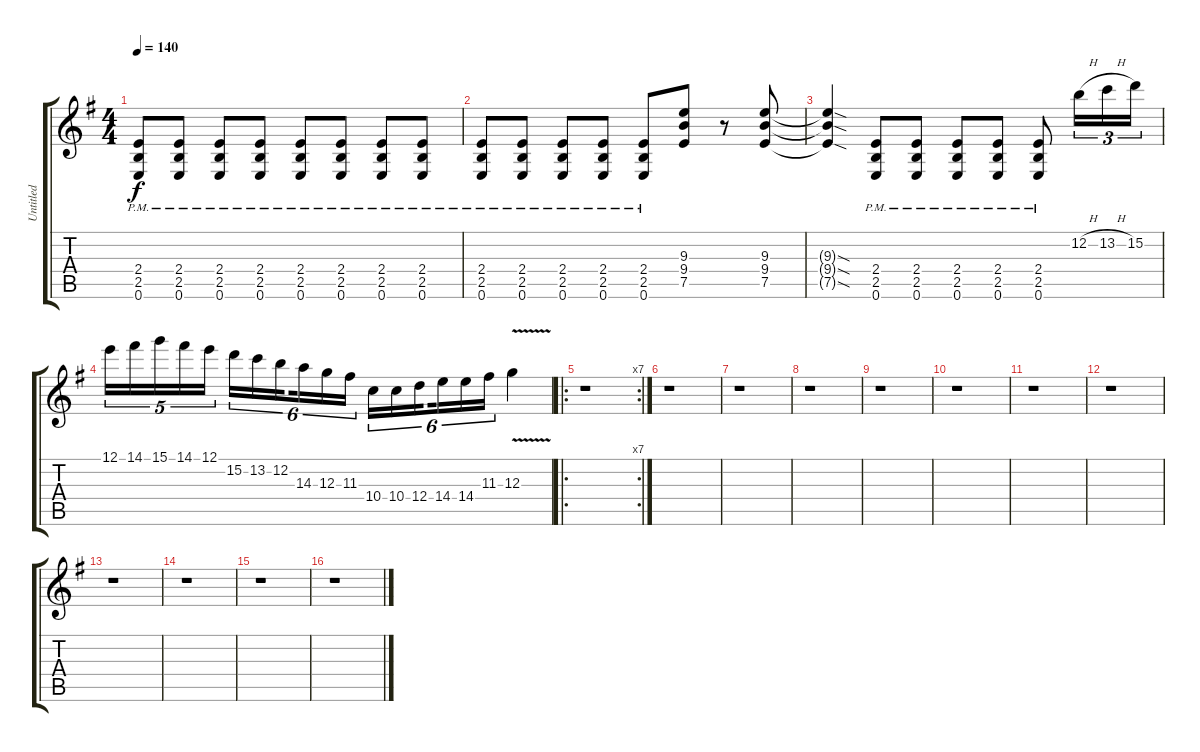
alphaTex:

\track ("Untitled" "Untitled") {instrument distortionguitar}
\staff {score tabs}
\tuning (E4 B3 G3 D3 A2 E2) {hide}
\ts (4 4)
\tempo 140
\clef g2
\ks g
(2.4{pm} 2.5{pm} 0.6{pm}).8{dy f} (2.4{pm} 2.5{pm} 0.6{pm}).8 (2.4{pm} 2.5{pm} 0.6{pm}).8 (2.4{pm} 2.5{pm} 0.6{pm}).8 (2.4{pm} 2.5{pm} 0.6{pm}).8 (2.4{pm} 2.5{pm} 0.6{pm}).8 (2.4{pm} 2.5{pm} 0.6{pm}).8 (2.4{pm} 2.5{pm} 0.6{pm}).8 |
(2.4{pm} 2.5{pm} 0.6{pm}).8 (2.4{pm} 2.5{pm} 0.6{pm}).8 (2.4{pm} 2.5{pm} 0.6{pm}).8 (2.4{pm} 2.5{pm} 0.6{pm}).8 (2.4{pm} 2.5{pm} 0.6{pm}).8 (9.3 9.4 7.5).8 r.8 (9.3 9.4 7.5).8 |
(9.3{sod t} 9.4{sod t} 7.5{sod t}).4 (2.4{pm} 2.5{pm} 0.6{pm}).8 (2.4{pm} 2.5{pm} 0.6{pm}).8 (2.4{pm} 2.5{pm} 0.6{pm}).8 (2.4{pm} 2.5{pm} 0.6{pm}).8 (2.4{pm} 2.5{pm} 0.6{pm}).8 12.2{h}.16{tu (3 2)} 13.2{h}.16{tu (3 2)} 15.2.16{tu (3 2)} |
12.1.16{tu (5 4)} 14.1.16{tu (5 4)} 15.1.16{tu (5 4)} 14.1.16{tu (5 4)} 12.1.16{tu (5 4)} 15.2.16{tu (6 4)} 13.2.16{tu (6 4)} 12.2.16{tu (6 4) beam splitsecondary} 14.3.16{tu (6 4)} 12.3.16{tu (6 4)} 11.3.16{tu (6 4)} 10.4.16{tu (6 4)} 10.4.16{tu (6 4)} 12.4.16{tu (6 4) beam splitsecondary} 14.4.16{tu (6 4)} 14.4.16{tu (6 4)} 11.3.16{tu (6 4)} 12.3{v}.4 |
\ro
\rc 7
r.1 |
r.1 |
r.1 |
r.1 |
r.1 |
r.1 |
r.1 |
r.1 |
r.1 |
r.1 |
r.1 |
r.1
